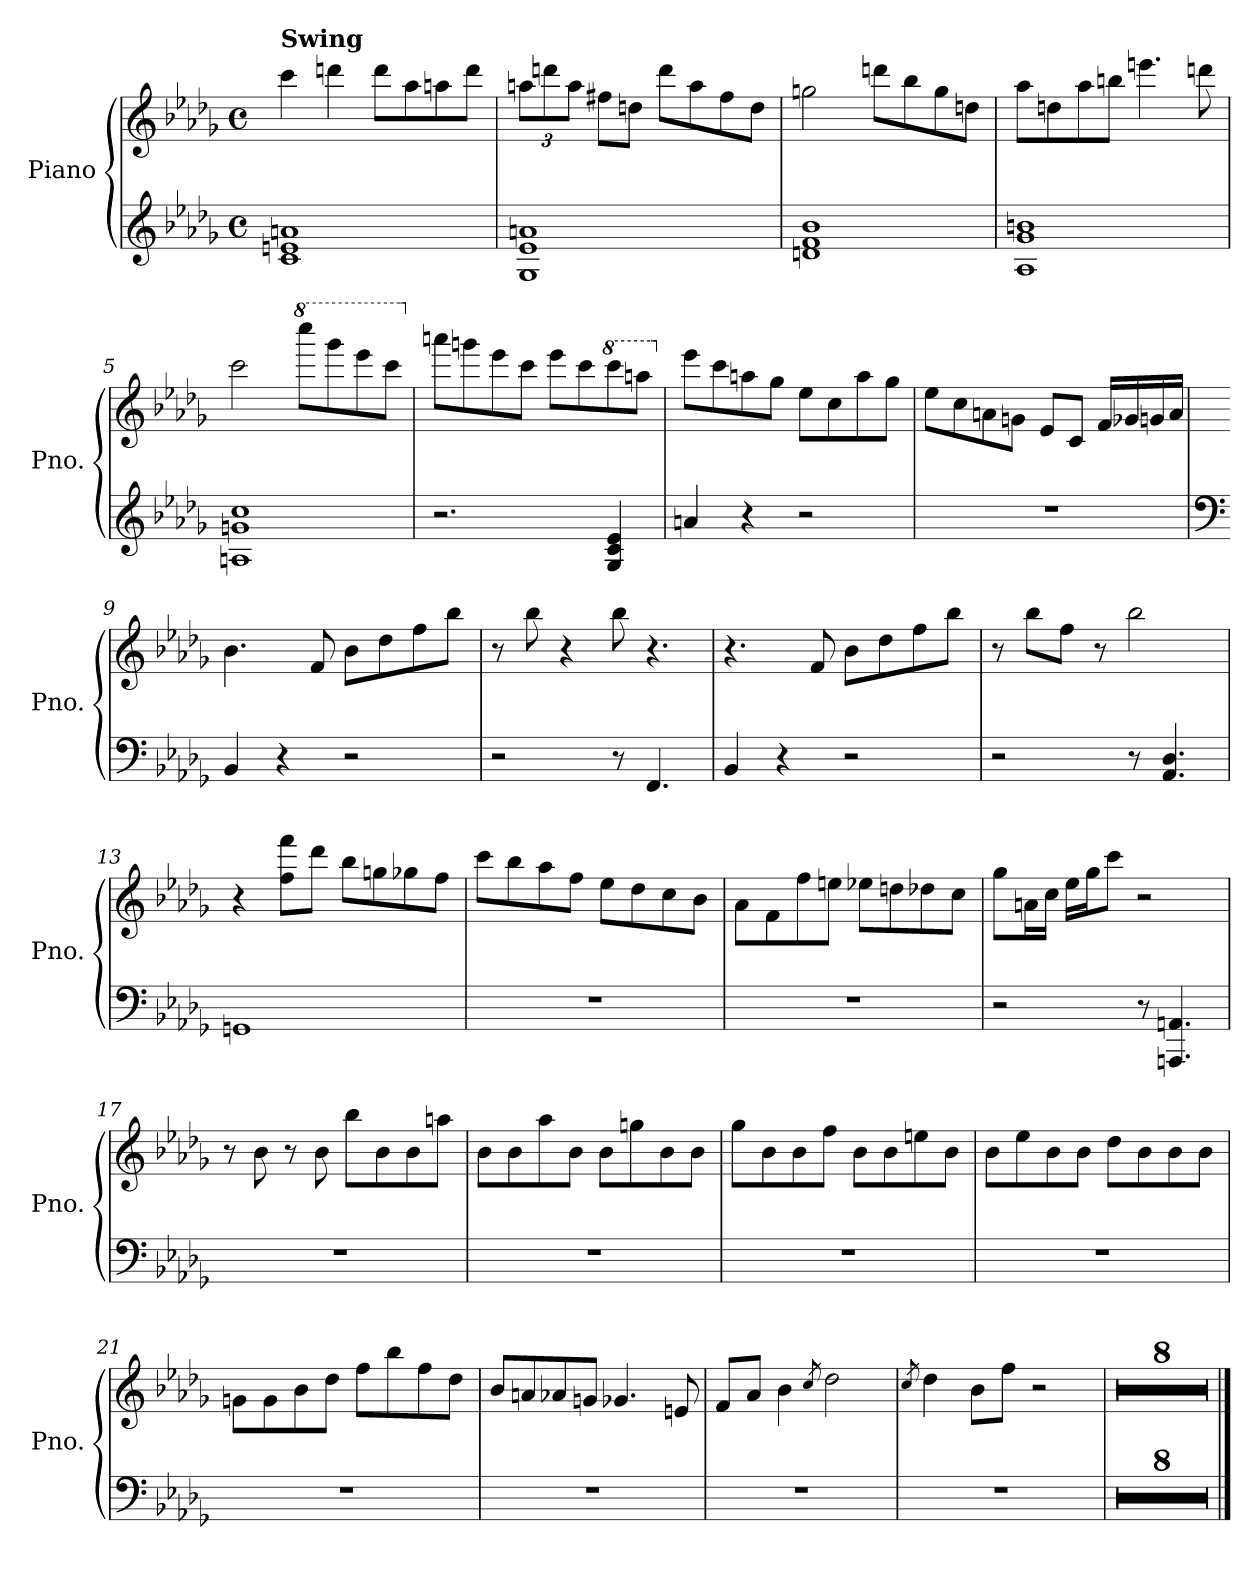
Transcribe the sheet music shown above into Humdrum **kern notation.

**kern	**kern
*part1	*part1
*staff2	*staff1
*I"Piano	*
*I'Pno.	*
*clefG2	*clefG2
*k[b-e-a-d-g-]	*k[b-e-a-d-g-]
*M4/4	*M4/4
*met(c)	*met(c)
*MM330	*MM330
=1	=1
!	!LO:TX:a:B:t=Swing
1c 1en 1an	4ccc\
.	4dddn\
.	8ddd\L
.	8aa-\
.	8aan\
.	8ddd\J
=2	=2
*	*Xbrackettup
1G- 1e- 1an	12aan\L
.	12dddn\
.	12aa\J
.	8ff#X\L
.	8ddn\J
.	8ddd\L
.	8aa\
.	8ff#\
.	8dd\J
=3	=3
1dn 1f 1b-	2ggn\
.	8dddn\L
.	8bb-\
.	8gg\
.	8ddn\J
=4	=4
1A- 1g- 1bn	8aa-\L
.	8ddn\
.	8aa-\
.	8bbn\J
.	4.eeen\
.	8dddn\
!!LO:LB:g=z
=5	=5
1An 1gn 1cc	2ccc\
*	*8va
.	8ccccc\L
*	*8va
.	8gggg-\
.	8eeee-\
.	8cccc\J
=6	=6
*	*X8va
*	*X8va
2.r	8aaan\L
.	8gggn\
.	8eee-\
.	8ccc\J
.	8eee-\L
.	8ccc\
*	*8va
4G-/ 4c/ 4e-/	8cccc\
.	8aaan\J
=7	=7
*	*X8va
4an/	8eee-\L
.	8ccc\
4r	8aan\
.	8gg-\J
2r	8ee-\L
.	8cc\
.	8aa\
.	8gg-\J
=8	=8
1r	8ee-\L
.	8cc\
.	8an\
.	8gn\J
.	8e-/L
.	8c/J
.	16f/LL
.	16g-X/
.	16gn/
.	16a/JJ
!!LO:LB:g=z
=9	=9
*clefF4	*
4BB-/	4.b-\
4r	.
.	8f/
2r	8b-\L
.	8dd-\
.	8ff\
.	8bb-\J
=10	=10
2r	8r
.	8bb-\
.	4r
8r	8bb-\
4.FF/	4.r
=11	=11
4BB-/	4.r
4r	.
.	8f/
2r	8b-\L
.	8dd-\
.	8ff\
.	8bb-\J
=12	=12
2r	8r
.	8bb-\L
.	8ff\J
.	8r
8r	2bb-\
4.AA-/ 4.D-/	.
=13	=13
1GGn	4r
.	8ff\ 8fff\L
.	8ddd-\J
.	8bb-\L
.	8ggn\
.	8gg-X\
.	8ff\J
!!LO:LB:g=z
=14	=14
1r	8ccc\L
.	8bb-\
.	8aa-\
.	8ff\J
.	8ee-\L
.	8dd-\
.	8cc\
.	8b-\J
=15	=15
1r	8a-\L
.	8f\
.	8ff\
.	8een\J
.	8ee-X\L
.	8ddn\
.	8dd-X\
.	8cc\J
=16	=16
2r	8gg-\L
.	16an\L
.	16cc\JJ
.	16ee-\LL
.	16gg-\J
.	8ccc\J
8r	2r
4.AAAn/ 4.AAn/	.
=17	=17
1r	8r
.	8b-\
.	8r
.	8b-\
.	8bb-\L
.	8b-\
.	8b-\
.	8aan\J
!!LO:LB:g=z
=18	=18
1r	8b-\L
.	8b-\
.	8aa-\
.	8b-\J
.	8b-\L
.	8ggn\
.	8b-\
.	8b-\J
=19	=19
1r	8gg-\L
.	8b-\
.	8b-\
.	8ff\J
.	8b-\L
.	8b-\
.	8een\
.	8b-\J
=20	=20
1r	8b-\L
.	8ee-\
.	8b-\
.	8b-\J
.	8dd-\L
.	8b-\
.	8b-\
.	8b-\J
=21	=21
1r	8gn\L
.	8g\
.	8b-\
.	8dd-\J
.	8ff\L
.	8bb-\
.	8ff\
.	8dd-\J
!!LO:PB:g=z
=22	=22
1r	8b-/L
.	8an/
.	8a-X/
.	8gn/J
.	4.g-X/
.	8en/
=23	=23
1r	8f/L
.	8a-/J
.	4b-\
.	8qcc/
.	2dd-\
=24	=24
.	8qcc/
1r	4dd-\
.	8b-\L
.	8ff\J
.	2r
=25	=25
1r	1r
=26	=26
1r	1r
=27	=27
1r	1r
=28	=28
1r	1r
=29	=29
1r	1r
=30	=30
1r	1r
=31	=31
1r	1r
=32	=32
1r	1r
==	==
*-	*-
